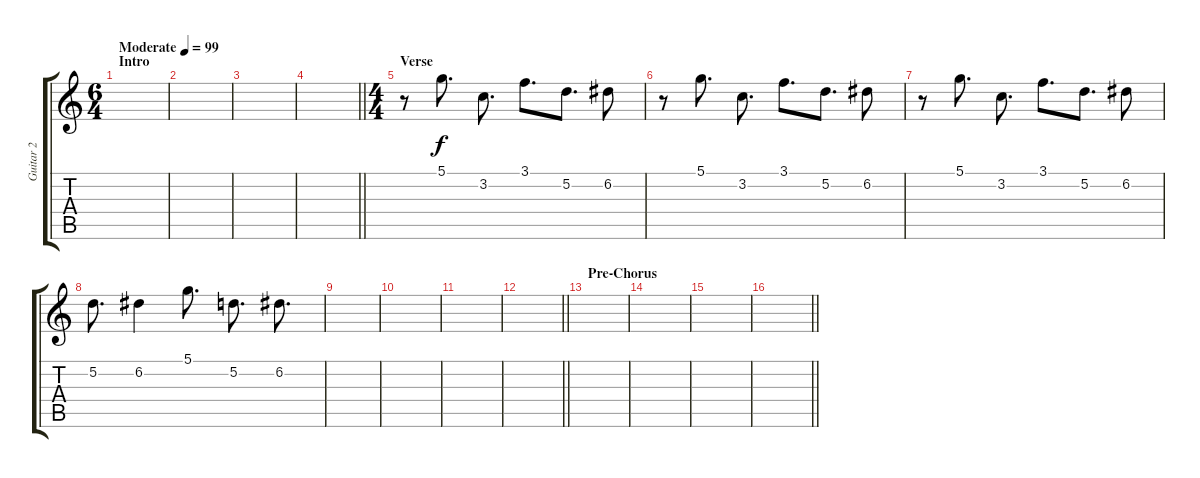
\track ("Guitar 2" "Guitar 2") {instrument distortionguitar}
\staff {score tabs}
\tuning (D4 A3 F3 C3 G2 C2) {hide}
\ts (6 4)
\section ("" "Intro")
\tempo (99 "Moderate")
\clef g2
\ks c
|
|
|
\barLineRight lightlight
|
\ts (4 4)
\section ("" "Verse")
r.8 5.1.8{d} 3.2.8{d} 3.1.8{d} 5.2.8{d} 6.2.8 |
r.8 5.1.8{d} 3.2.8{d} 3.1.8{d} 5.2.8{d} 6.2.8 |
r.8 5.1.8{d} 3.2.8{d} 3.1.8{d} 5.2.8{d} 6.2.8 |
5.2.8{d} 6.2.4 5.1.8{d} 5.2.8{d} 6.2.8{d} |
|
|
|
\barLineRight lightlight
|
\section ("" "Pre-Chorus")
|
|
|
\barLineRight lightlight
